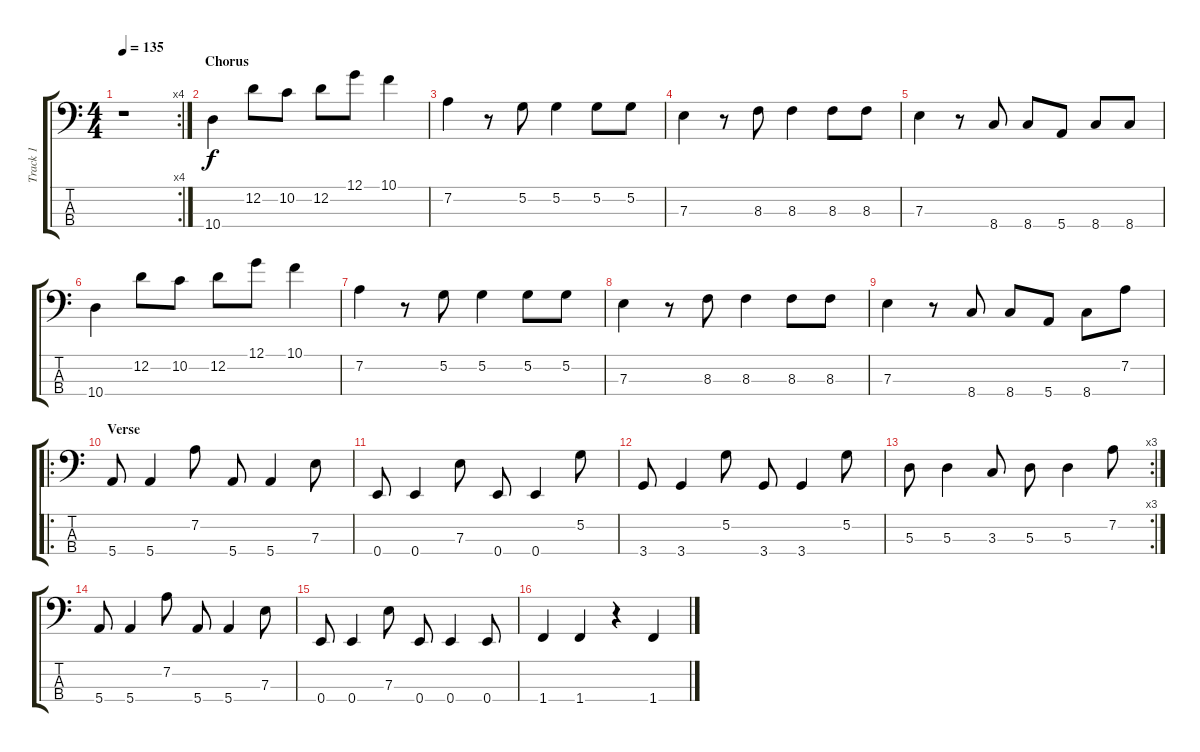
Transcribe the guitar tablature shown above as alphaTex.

\track ("Track 1" "Track 1") {instrument electricbasspick}
\staff {score tabs}
\tuning (G2 D2 A1 E1) {hide}
\rc 4
\ts (4 4)
\tempo 135
\clef f4
\ks c
r.1{dy f} |
\section ("" "Chorus")
10.4.4 12.2.8 10.2.8 12.2.8 12.1.8 10.1.4 |
7.2.4 r.8 5.2.8 5.2.4 5.2.8 5.2.8 |
7.3.4 r.8 8.3.8 8.3.4 8.3.8 8.3.8 |
7.3.4 r.8 8.4.8 8.4.8 5.4.8 8.4.8 8.4.8 |
10.4.4 12.2.8 10.2.8 12.2.8 12.1.8 10.1.4 |
7.2.4 r.8 5.2.8 5.2.4 5.2.8 5.2.8 |
7.3.4 r.8 8.3.8 8.3.4 8.3.8 8.3.8 |
7.3.4 r.8 8.4.8 8.4.8 5.4.8 8.4.8 7.2.8 |
\ro
\section ("" "Verse")
5.4.8 5.4.4 7.2.8 5.4.8 5.4.4 7.3.8 |
0.4.8 0.4.4 7.3.8 0.4.8 0.4.4 5.2.8 |
3.4.8 3.4.4 5.2.8 3.4.8 3.4.4 5.2.8 |
\rc 3
5.3.8 5.3.4 3.3.8 5.3.8 5.3.4 7.2.8 |
5.4.8 5.4.4 7.2.8 5.4.8 5.4.4 7.3.8 |
0.4.8 0.4.4 7.3.8 0.4.8 0.4.4 0.4.8 |
1.4.4 1.4.4 r.4 1.4.4
